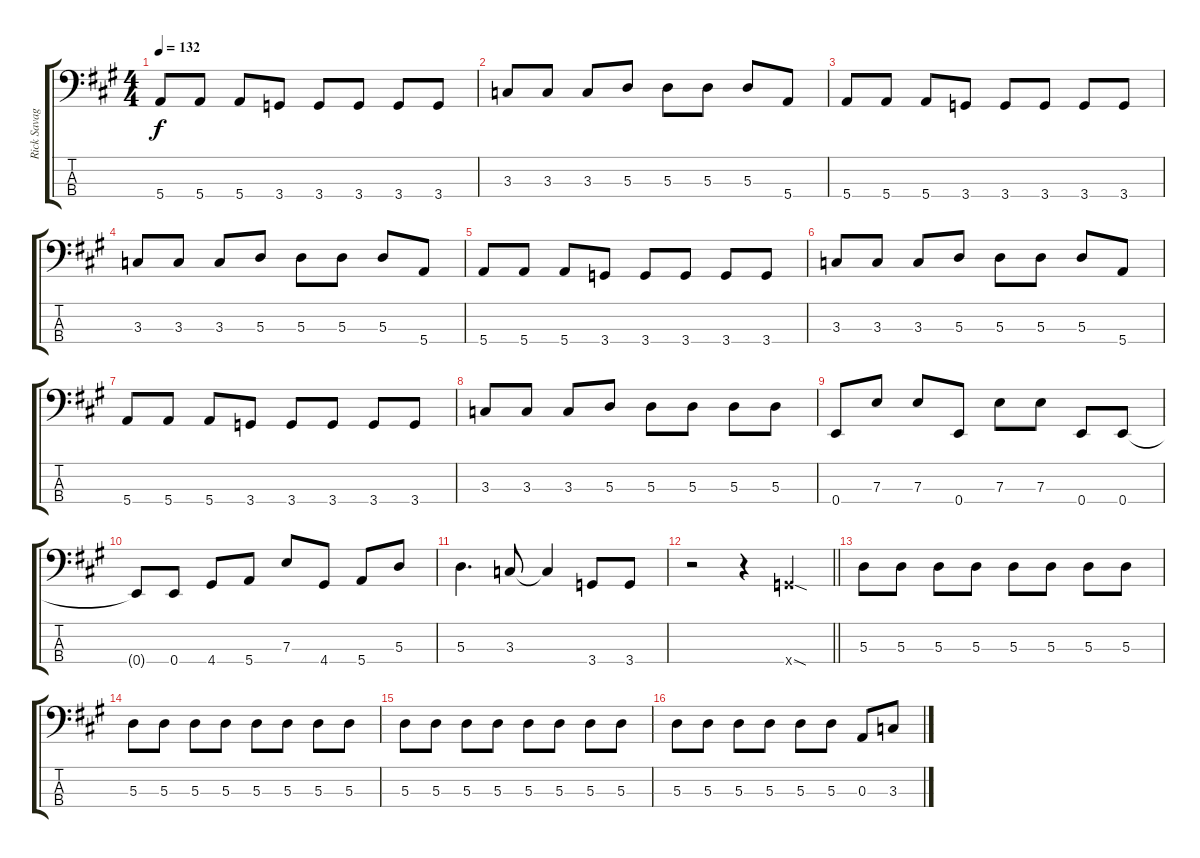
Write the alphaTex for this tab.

\track ("Rick Savage" "Rick Savag") {instrument electricbassfinger}
\staff {score tabs}
\tuning (G2 D2 A1 E1) {hide}
\ts (4 4)
\tempo 132
\clef f4
\ks a
5.4.8{dy f} 5.4.8 5.4.8 3.4.8 3.4.8 3.4.8 3.4.8 3.4.8 |
3.3.8 3.3.8 3.3.8 5.3.8 5.3.8 5.3.8 5.3.8 5.4.8 |
5.4.8 5.4.8 5.4.8 3.4.8 3.4.8 3.4.8 3.4.8 3.4.8 |
3.3.8 3.3.8 3.3.8 5.3.8 5.3.8 5.3.8 5.3.8 5.4.8 |
5.4.8 5.4.8 5.4.8 3.4.8 3.4.8 3.4.8 3.4.8 3.4.8 |
3.3.8 3.3.8 3.3.8 5.3.8 5.3.8 5.3.8 5.3.8 5.4.8 |
5.4.8 5.4.8 5.4.8 3.4.8 3.4.8 3.4.8 3.4.8 3.4.8 |
3.3.8 3.3.8 3.3.8 5.3.8 5.3.8 5.3.8 5.3.8 5.3.8 |
0.4.8 7.3.8 7.3.8 0.4.8 7.3.8 7.3.8 0.4.8 0.4.8 |
0.4{t}.8 0.4.8 4.4.8 5.4.8 7.3.8 4.4.8 5.4.8 5.3.8 |
5.3.4{d} 3.3.8 3.3{t}.4 3.4.8 3.4.8 |
\barLineRight lightlight
r.2 r.4 3.4{sod x}.4 |
5.3.8 5.3.8 5.3.8 5.3.8 5.3.8 5.3.8 5.3.8 5.3.8 |
5.3.8 5.3.8 5.3.8 5.3.8 5.3.8 5.3.8 5.3.8 5.3.8 |
5.3.8 5.3.8 5.3.8 5.3.8 5.3.8 5.3.8 5.3.8 5.3.8 |
5.3.8 5.3.8 5.3.8 5.3.8 5.3.8 5.3.8 0.3.8 3.3.8
